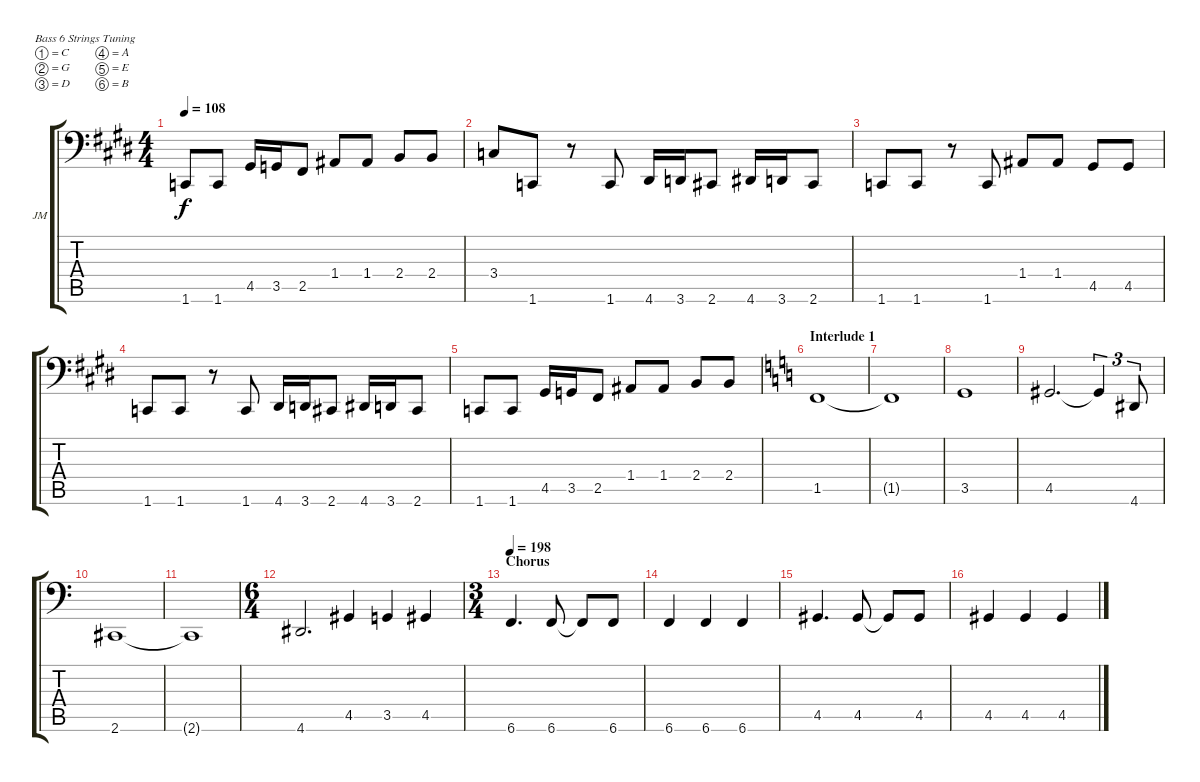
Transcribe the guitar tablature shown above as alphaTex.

\defaultSystemsLayout 4
\bracketExtendMode groupsimilarinstruments
\firstSystemTrackNameOrientation horizontal
\otherSystemsTrackNameOrientation horizontal
\track ("John Myung " "JM") {instrument electricbassfinger}
\staff {score tabs}
\tuning (C3 G2 D2 A1 E1 B0)
\ts (4 4)
\tempo 108
\clef f4
\ks e
1.6.8{dy f} 1.6.8 4.5.16 3.5.16 2.5.8 1.4.8 1.4.8 2.4.8 2.4.8 |
3.4.8 1.6.8 r.8 1.6.8 4.6.16 3.6.16 2.6.8 4.6.16 3.6.16 2.6.8 |
1.6.8 1.6.8 r.8 1.6.8 1.4.8 1.4.8 4.5.8 4.5.8 |
1.6.8 1.6.8 r.8 1.6.8 4.6.16 3.6.16 2.6.8 4.6.16 3.6.16 2.6.8 |
1.6.8 1.6.8 4.5.16 3.5.16 2.5.8 1.4.8 1.4.8 2.4.8 2.4.8 |
\section ("" "Interlude 1")
\ks aminor
1.5.1 |
1.5{t}.1 |
3.5.1 |
4.5.2{d} 4.5{t}.4{tu (3 2)} 4.6.8{tu (3 2)} |
2.6.1 |
2.6{t}.1 |
\ts (6 4)
4.6.2{d} 4.5.4 3.5.4 4.5.4 |
\ts (3 4)
\section ("" "Chorus")
\tempo 198
6.6.4{d} 6.6.8 6.6{t}.8 6.6.8 |
6.6.4 6.6.4 6.6.4 |
4.5.4{d} 4.5.8 4.5{t}.8 4.5.8 |
4.5.4 4.5.4 4.5.4
